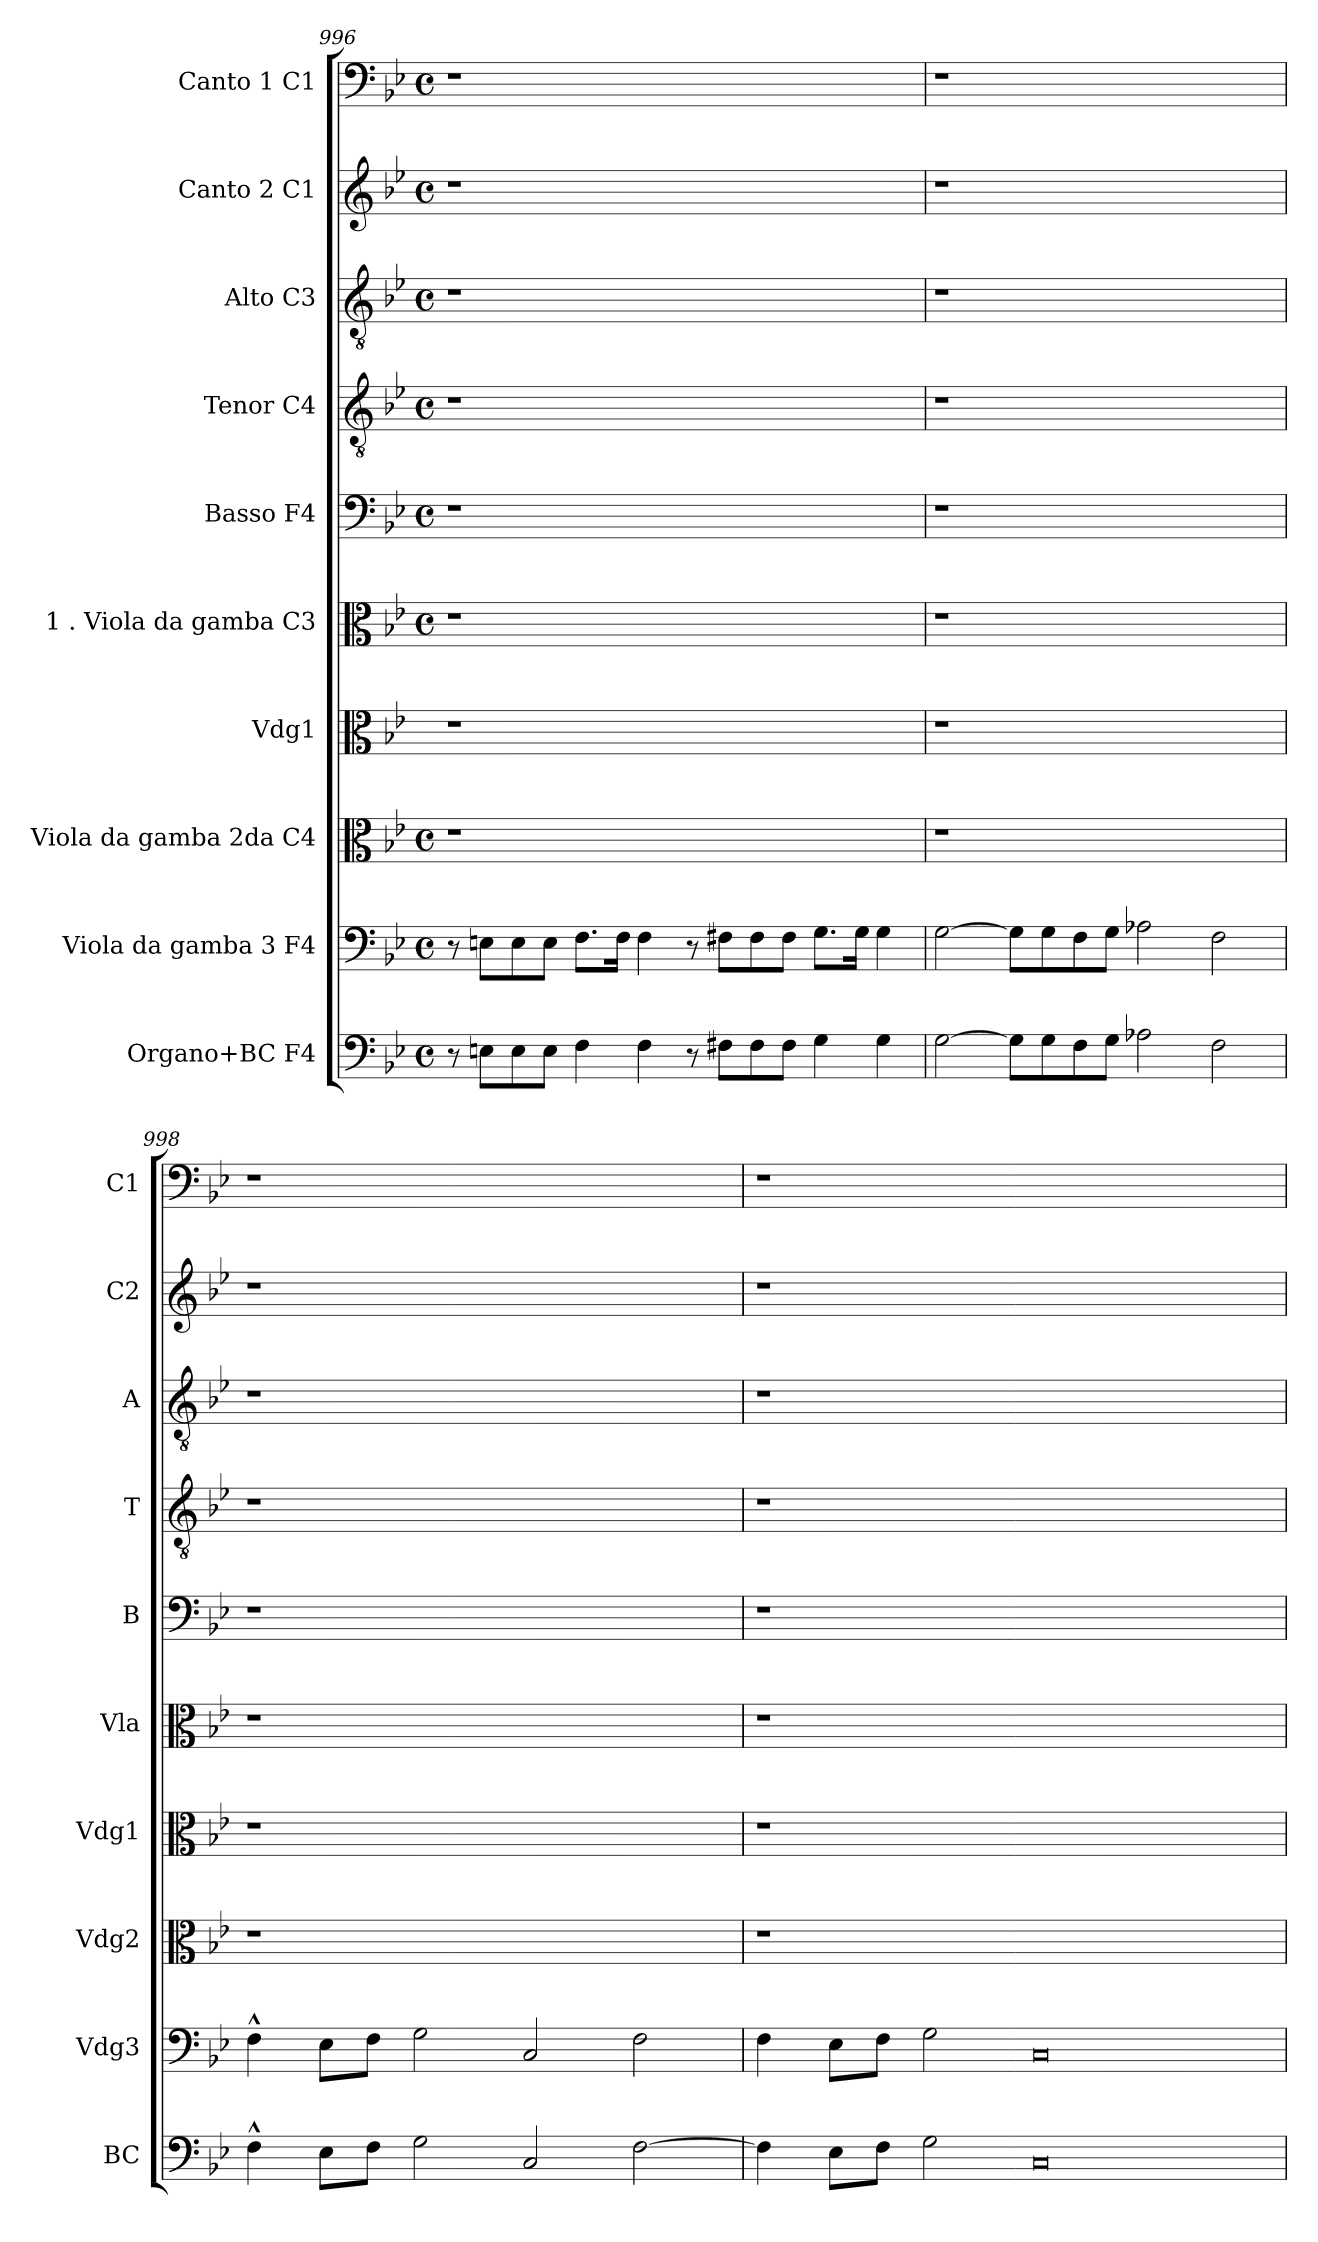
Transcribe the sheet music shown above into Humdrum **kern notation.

**kern	**kern	**kern	**kern	**kern	**kern	**kern	**kern	**kern	**kern
*part10	*part9	*part8	*part7	*part6	*part5	*part4	*part3	*part2	*part1
*staff10	*staff9	*staff8	*staff7	*staff6	*staff5	*staff4	*staff3	*staff2	*staff1
*I"Organo+BC F4	*I"Viola da gamba 3 F4	*I"Viola da gamba 2da C4	*I"Vdg1	*I"1 . Viola da gamba C3	*I"Basso F4	*I"Tenor C4	*I"Alto C3	*I"Canto 2 C1	*I"Canto 1 C1
*I'BC	*I'Vdg3	*I'Vdg2	*I'Vdg1	*I'Vla	*I'B	*I'T	*I'A	*I'C2	*I'C1
*clefF4	*clefF4	*clefC3	*clefC3	*clefC3	*clefF4	*clefGv2	*clefGv2	*clefG2	*clefF4
*k[b-e-]	*k[b-e-]	*k[b-e-]	*k[b-e-]	*k[b-e-]	*k[b-e-]	*k[b-e-]	*k[b-e-]	*k[b-e-]	*k[b-e-]
*B-:	*B-:	*B-:	*B-:	*B-:	*B-:	*B-:	*B-:	*B-:	*B-:
*M4/4	*M4/4	*M4/4	*	*M4/4	*M4/4	*M4/4	*M4/4	*M4/4	*M4/4
*met(c)	*met(c)	*met(c)	*	*met(c)	*met(c)	*met(c)	*met(c)	*met(c)	*met(c)
=996	=996	=996	=996	=996	=996	=996	=996	=996	=996
8r	8r	1r	1r	1r	1r	1r	1r	1r	1r
8En\L	8En\L	.	.	.	.	.	.	.	.
8E\	8E\	.	.	.	.	.	.	.	.
8E\J	8E\J	.	.	.	.	.	.	.	.
4F\	8.F\L	.	.	.	.	.	.	.	.
.	16F\Jk	.	.	.	.	.	.	.	.
4F\	4F\	.	.	.	.	.	.	.	.
8r	8r	1ryy	1ryy	1ryy	1ryy	1ryy	1ryy	1ryy	1ryy
8F#X\L	8F#X\L	.	.	.	.	.	.	.	.
8F#\	8F#\	.	.	.	.	.	.	.	.
8F#\J	8F#\J	.	.	.	.	.	.	.	.
4G\	8.G\L	.	.	.	.	.	.	.	.
.	16G\Jk	.	.	.	.	.	.	.	.
4G\	4G\	.	.	.	.	.	.	.	.
=997	=997	=997	=997	=997	=997	=997	=997	=997	=997
[>2G\	[>2G\	1r	1r	1r	1r	1r	1r	1r	1r
8G\L]	8G\L]	.	.	.	.	.	.	.	.
8G\	8G\	.	.	.	.	.	.	.	.
8F\	8F\	.	.	.	.	.	.	.	.
8G\J	8G\J	.	.	.	.	.	.	.	.
2A-X\	2A-X\	1ryy	1ryy	1ryy	1ryy	1ryy	1ryy	1ryy	1ryy
2F\	2F\	.	.	.	.	.	.	.	.
!!LO:LB:g=z
=998	=998	=998	=998	=998	=998	=998	=998	=998	=998
4F^^>\	4F^^>\	1r	1r	1r	1r	1r	1r	1r	1r
8E-\L	8E-\L	.	.	.	.	.	.	.	.
8F\J	8F\J	.	.	.	.	.	.	.	.
2G\	2G\	.	.	.	.	.	.	.	.
2C/	2C/	1ryy	1ryy	1ryy	1ryy	1ryy	1ryy	1ryy	1ryy
[>2F\	2F\	.	.	.	.	.	.	.	.
=999	=999	=999	=999	=999	=999	=999	=999	=999	=999
4F\]	4F\	1r	1r	1r	1r	1r	1r	1r	1r
8E-\L	8E-\L	.	.	.	.	.	.	.	.
8F\J	8F\J	.	.	.	.	.	.	.	.
2G\	2G\	.	.	.	.	.	.	.	.
0C	0C	0ryy	0ryy	0ryy	0ryy	0ryy	0ryy	0ryy	0ryy
=	=	=	=	=	=	=	=	=	=
*-	*-	*-	*-	*-	*-	*-	*-	*-	*-
